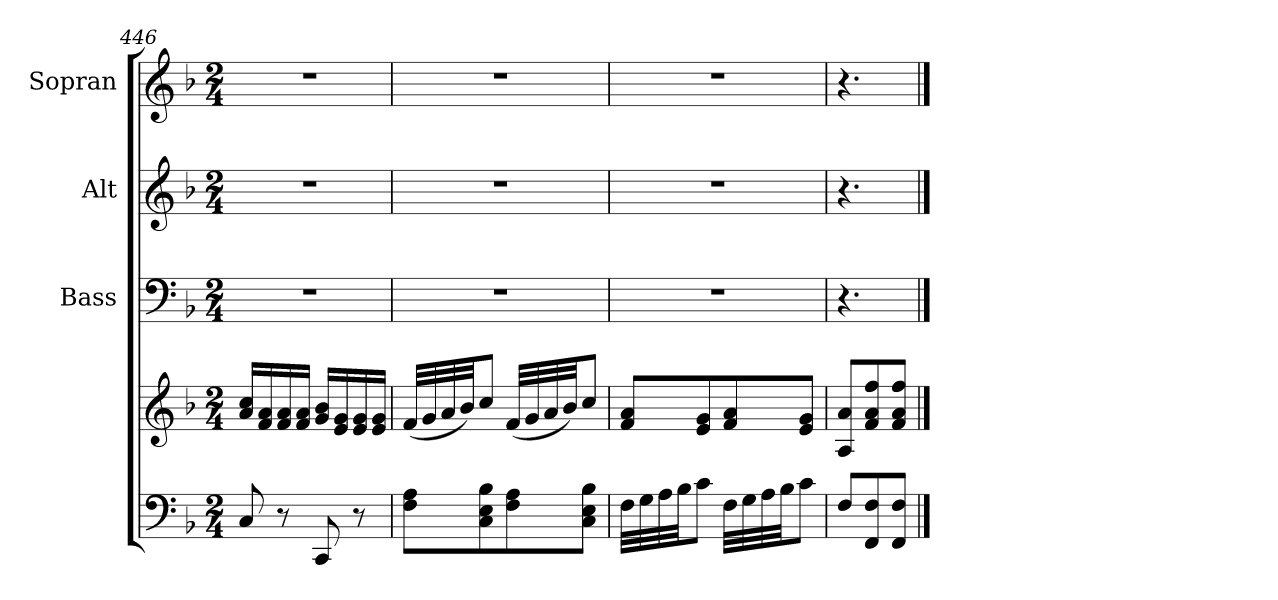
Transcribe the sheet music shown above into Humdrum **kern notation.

**kern	**kern	**kern	**kern	**kern
*part4	*part4	*part3	*part2	*part1
*staff5	*staff4	*staff3	*staff2	*staff1
*	*	*I"Bass	*I"Alt	*I"Sopran
*	*	*I'B.	*I'A.	*I'S.
*clefF4	*clefG2	*clefF4	*clefG2	*clefG2
*k[b-]	*k[b-]	*k[b-]	*k[b-]	*k[b-]
*F:	*F:	*F:	*F:	*F:
*M2/4	*M2/4	*M2/4	*M2/4	*M2/4
=446	=446	=446	=446	=446
8C/	16a/ 16cc/LL	2r	2r	2r
.	16f/ 16a/	.	.	.
8r	16f/ 16a/	.	.	.
.	16f/ 16a/JJ	.	.	.
8CC/	16g/ 16b-/LL	.	.	.
.	16e/ 16g/	.	.	.
8r	16e/ 16g/	.	.	.
.	16e/ 16g/JJ	.	.	.
=447	=447	=447	=447	=447
8F\ 8A\L	(<32f/LLL	2r	2r	2r
.	32g/	.	.	.
.	32a/	.	.	.
.	32b-/JJ)	.	.	.
8C\ 8E\ 8B-\	8cc/J	.	.	.
8F\ 8A\	(<32f/LLL	.	.	.
.	32g/	.	.	.
.	32a/	.	.	.
.	32b-/JJ)	.	.	.
8C\ 8E\ 8B-\J	8cc/J	.	.	.
=448	=448	=448	=448	=448
32F\LLL	8f/ 8a/L	2r	2r	2r
32G\	.	.	.	.
32A\	.	.	.	.
32B-\JJ	.	.	.	.
8c\J	8e/ 8g/	.	.	.
32F\LLL	8f/ 8a/	.	.	.
32G\	.	.	.	.
32A\	.	.	.	.
32B-\JJ	.	.	.	.
8c\J	8e/ 8g/J	.	.	.
=449	=449	=449	=449	=449
8F/L	8A/ 8a/L	4.r	4.r	4.r
8FF/ 8F/	8f/ 8a/ 8ff/	.	.	.
8FF/ 8F/J	8f/ 8a/ 8ff/J	.	.	.
==	==	==	==	==
*-	*-	*-	*-	*-
